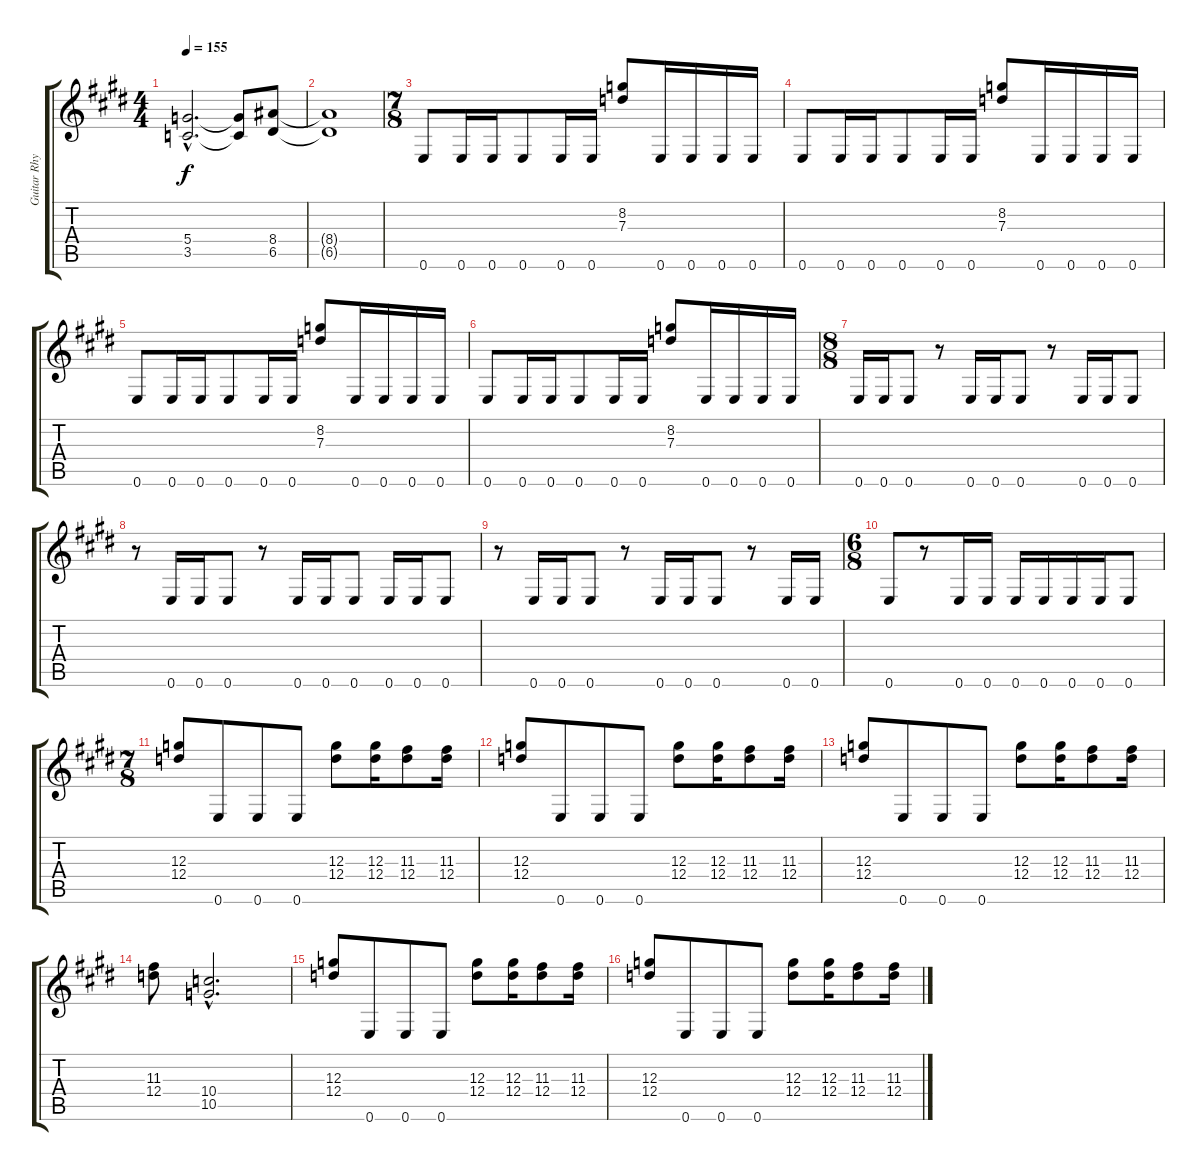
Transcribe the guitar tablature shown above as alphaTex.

\track ("Guitar Rhythm" "Guitar Rhy") {instrument distortionguitar}
\staff {score tabs}
\tuning (E4 B3 G3 D3 A2 E2) {hide}
\ts (4 4)
\tempo 155
\clef g2
\ks e
(5.4{hac} 3.5{hac}).2{d dy f} (5.4{t} 3.5{t}).8 (8.4 6.5).8 |
(8.4{t} 6.5{t}).1 |
\ts (7 8)
0.6.8 0.6.16 0.6.16 0.6.8 0.6.16 0.6.16 (8.2 7.3).8 0.6.16 0.6.16 0.6.16 0.6.16 |
0.6.8 0.6.16 0.6.16 0.6.8 0.6.16 0.6.16 (8.2 7.3).8 0.6.16 0.6.16 0.6.16 0.6.16 |
0.6.8 0.6.16 0.6.16 0.6.8 0.6.16 0.6.16 (8.2 7.3).8 0.6.16 0.6.16 0.6.16 0.6.16 |
0.6.8 0.6.16 0.6.16 0.6.8 0.6.16 0.6.16 (8.2 7.3).8 0.6.16 0.6.16 0.6.16 0.6.16 |
\ts (8 8)
0.6.16 0.6.16 0.6.8 r.8 0.6.16 0.6.16 0.6.8 r.8 0.6.16 0.6.16 0.6.8 |
r.8 0.6.16 0.6.16 0.6.8 r.8 0.6.16 0.6.16 0.6.8 0.6.16 0.6.16 0.6.8 |
r.8 0.6.16 0.6.16 0.6.8 r.8 0.6.16 0.6.16 0.6.8 r.8 0.6.16 0.6.16 |
\ts (6 8)
0.6.8 r.8 0.6.16 0.6.16 0.6.16 0.6.16 0.6.16 0.6.16 0.6.8 |
\ts (7 8)
(12.3 12.4).8 0.6.8 0.6.8 0.6.8 (12.3 12.4).8 (12.3 12.4).16 (11.3 12.4).8 (11.3 12.4).16 |
(12.3 12.4).8 0.6.8 0.6.8 0.6.8 (12.3 12.4).8 (12.3 12.4).16 (11.3 12.4).8 (11.3 12.4).16 |
(12.3 12.4).8 0.6.8 0.6.8 0.6.8 (12.3 12.4).8 (12.3 12.4).16 (11.3 12.4).8 (11.3 12.4).16 |
(11.3 12.4).8 (10.4{hac} 10.5{hac}).2{d} |
(12.3 12.4).8 0.6.8 0.6.8 0.6.8 (12.3 12.4).8 (12.3 12.4).16 (11.3 12.4).8 (11.3 12.4).16 |
(12.3 12.4).8 0.6.8 0.6.8 0.6.8 (12.3 12.4).8 (12.3 12.4).16 (11.3 12.4).8 (11.3 12.4).16
